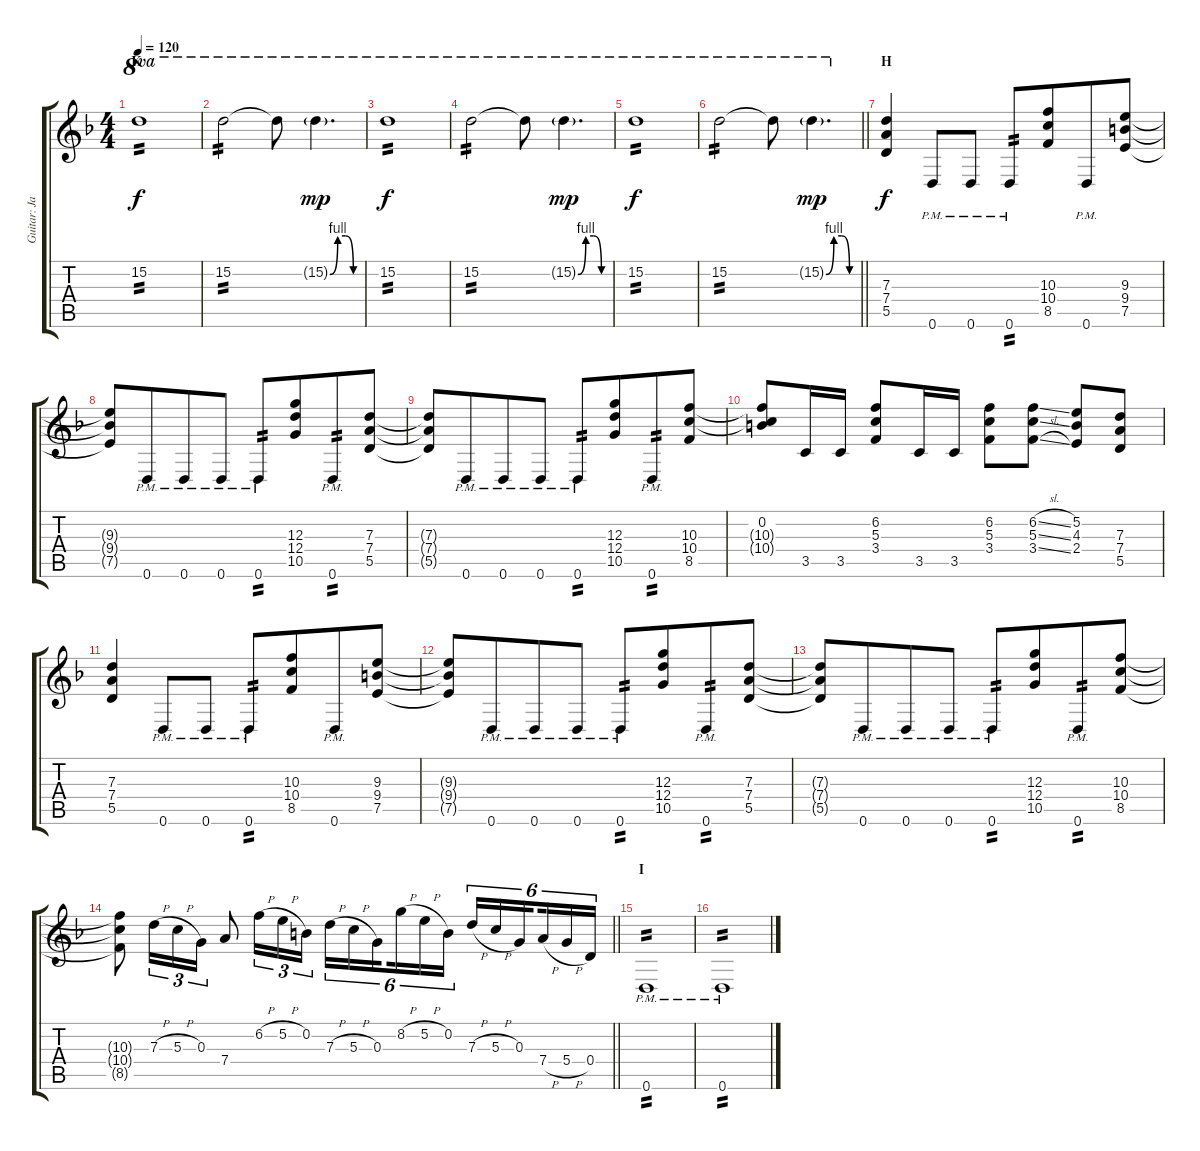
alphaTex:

\track ("Guitar: Jake" "Guitar: Ja") {instrument overdrivenguitar}
\staff {score tabs}
\tuning (E4 B3 G3 D3 A2 D2) {hide}
\ts (4 4)
\section ("" "K")
\tempo 120
\clef g2
\ks f
15.2.1{ot 8va tp 2 dy f} |
15.2.2{ot 8va tp 2} 15.2{t}.8{ot 8va} 15.2{be (custom 0 0 15 4 30 4 45 0 60 0) g}.4{d ot 8va dy mp} |
15.2.1{ot 8va tp 2 dy f} |
15.2.2{ot 8va tp 2} 15.2{t}.8{ot 8va} 15.2{be (custom 0 0 15 4 30 4 45 0 60 0) g}.4{d ot 8va dy mp} |
15.2.1{ot 8va tp 2 dy f} |
\barLineRight lightlight
15.2.2{ot 8va tp 2} 15.2{t}.8{ot 8va} 15.2{be (custom 0 0 15 4 30 4 45 0 60 0) g}.4{d ot 8va dy mp} |
\section ("" "H")
(7.3 7.4 5.5).4{dy f} 0.6{pm}.8 0.6{pm}.8 0.6{pm}.8{tp 2} (10.3 10.4 8.5).8{beam merge} 0.6{pm}.8 (9.3 9.4 7.5).8 |
(9.3{t} 9.4{t} 7.5{t}).8 0.6{pm}.8{beam merge} 0.6{pm}.8 0.6{pm}.8 0.6{pm}.8{tp 2} (12.3 12.4 10.5).8{beam merge} 0.6{pm}.8{tp 2} (7.3 7.4 5.5).8 |
(7.3{t} 7.4{t} 5.5{t}).8 0.6{pm}.8{beam merge} 0.6{pm}.8 0.6{pm}.8 0.6{pm}.8{tp 2} (12.3 12.4 10.5).8{beam merge} 0.6{pm}.8{tp 2} (10.3 10.4 8.5).8 |
(0.2 10.3{t} 10.4{t}).8 3.5.16 3.5.16 (6.2 5.3 3.4).8 3.5.16 3.5.16 (6.2 5.3 3.4).8 (6.2{sl} 5.3{sl} 3.4{sl}).8 (5.2 4.3 2.4).8 (7.3 7.4 5.5).8 |
(7.3 7.4 5.5).4 0.6{pm}.8 0.6{pm}.8 0.6{pm}.8{tp 2} (10.3 10.4 8.5).8{beam merge} 0.6{pm}.8 (9.3 9.4 7.5).8 |
(9.3{t} 9.4{t} 7.5{t}).8 0.6{pm}.8{beam merge} 0.6{pm}.8 0.6{pm}.8 0.6{pm}.8{tp 2} (12.3 12.4 10.5).8{beam merge} 0.6{pm}.8{tp 2} (7.3 7.4 5.5).8 |
(7.3{t} 7.4{t} 5.5{t}).8 0.6{pm}.8{beam merge} 0.6{pm}.8 0.6{pm}.8 0.6{pm}.8{tp 2} (12.3 12.4 10.5).8{beam merge} 0.6{pm}.8{tp 2} (10.3 10.4 8.5).8 |
\barLineRight lightlight
(10.3{t} 10.4{t} 8.5{t}).8 7.3{h}.16{tu (3 2)} 5.3{h}.16{tu (3 2)} 0.3.16{tu (3 2)} 7.4.8 6.2{h}.16{tu (3 2)} 5.2{h}.16{tu (3 2)} 0.2.16{tu (3 2)} 7.3{h}.16{tu (6 4)} 5.3{h}.16{tu (6 4)} 0.3.16{tu (6 4) beam splitsecondary} 8.2{h}.16{tu (6 4)} 5.2{h}.16{tu (6 4)} 0.2.16{tu (6 4)} 7.3{h}.16{tu (6 4)} 5.3{h}.16{tu (6 4)} 0.3.16{tu (6 4) beam splitsecondary} 7.4{h}.16{tu (6 4)} 5.4{h}.16{tu (6 4)} 0.4.16{tu (6 4)} |
\section ("" "I")
0.6{pm}.1{tp 2} |
0.6{pm}.1{tp 2}
